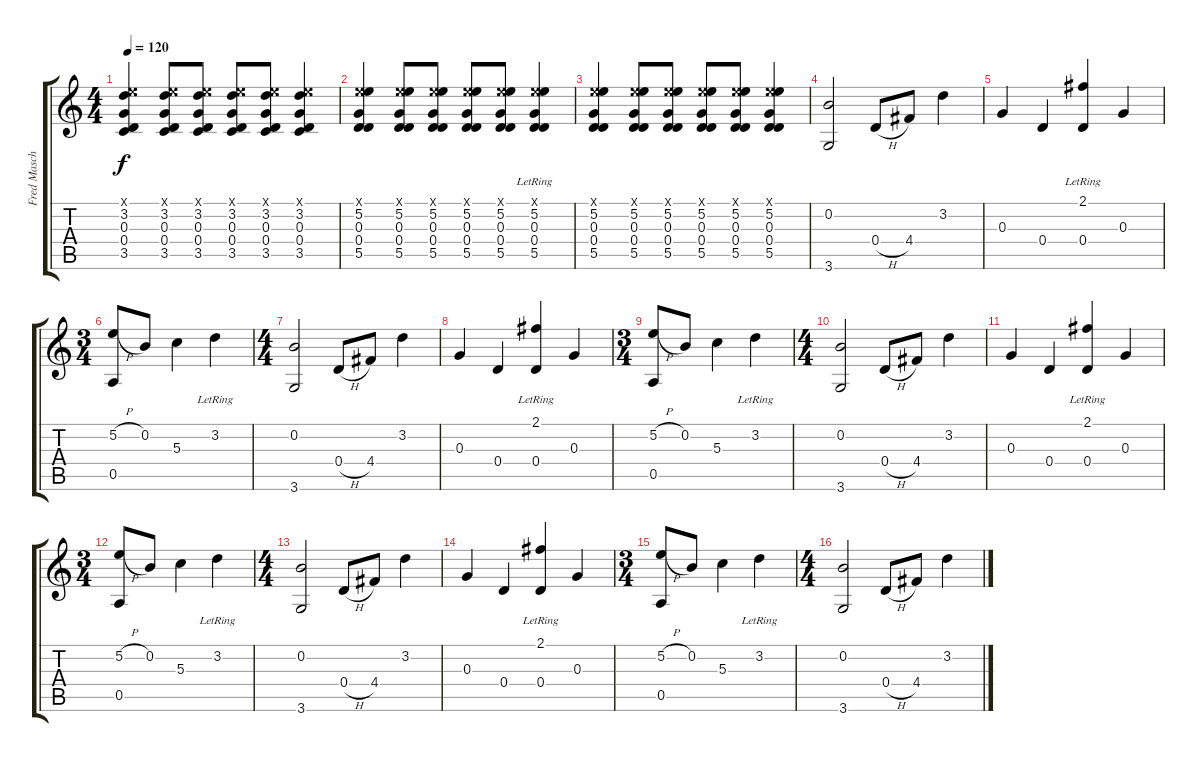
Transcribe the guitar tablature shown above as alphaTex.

\track ("Fred Mascherino" "Fred Masch") {instrument acousticguitarsteel}
\staff {score tabs}
\tuning (E4 B3 G3 D3 A2 E2) {hide}
\ts (4 4)
\tempo 120
\clef g2
\ks c
(0.1{x} 3.2 0.3 0.4 3.5).4{dy f} (0.1{x} 3.2 0.3 0.4 3.5).8 (0.1{x} 3.2 0.3 0.4 3.5).8 (0.1{x} 3.2 0.3 0.4 3.5).8 (0.1{x} 3.2 0.3 0.4 3.5).8 (0.1{x} 3.2 0.3 0.4 3.5).4 |
(0.1{x} 5.2 0.3 0.4 5.5).4 (0.1{x} 5.2 0.3 0.4 5.5).8 (0.1{x} 5.2 0.3 0.4 5.5).8 (0.1{x} 5.2 0.3 0.4 5.5).8 (0.1{x} 5.2 0.3 0.4 5.5).8 (0.1{x} 5.2{lr} 0.3{lr} 0.4{lr} 5.5{lr}).4 |
(0.1{x} 5.2 0.3 0.4 5.5).4 (0.1{x} 5.2 0.3 0.4 5.5).8 (0.1{x} 5.2 0.3 0.4 5.5).8 (0.1{x} 5.2 0.3 0.4 5.5).8 (0.1{x} 5.2 0.3 0.4 5.5).8 (0.1{x} 5.2 0.3 0.4 5.5).4 |
(0.2 3.6).2 0.4{h}.8 4.4.8 3.2.4 |
0.3.4 0.4.4 (2.1{lr} 0.4{lr}).4 0.3.4 |
\ts (3 4)
(5.2{h} 0.5).8 0.2.8 5.3.4 3.2{lr}.4 |
\ts (4 4)
(0.2 3.6).2 0.4{h}.8 4.4.8 3.2.4 |
0.3.4 0.4.4 (2.1{lr} 0.4{lr}).4 0.3.4 |
\ts (3 4)
(5.2{h} 0.5).8 0.2.8 5.3.4 3.2{lr}.4 |
\ts (4 4)
(0.2 3.6).2 0.4{h}.8 4.4.8 3.2.4 |
0.3.4 0.4.4 (2.1{lr} 0.4{lr}).4 0.3.4 |
\ts (3 4)
(5.2{h} 0.5).8 0.2.8 5.3.4 3.2{lr}.4 |
\ts (4 4)
(0.2 3.6).2 0.4{h}.8 4.4.8 3.2.4 |
0.3.4 0.4.4 (2.1{lr} 0.4{lr}).4 0.3.4 |
\ts (3 4)
(5.2{h} 0.5).8 0.2.8 5.3.4 3.2{lr}.4 |
\ts (4 4)
(0.2 3.6).2 0.4{h}.8 4.4.8 3.2.4
